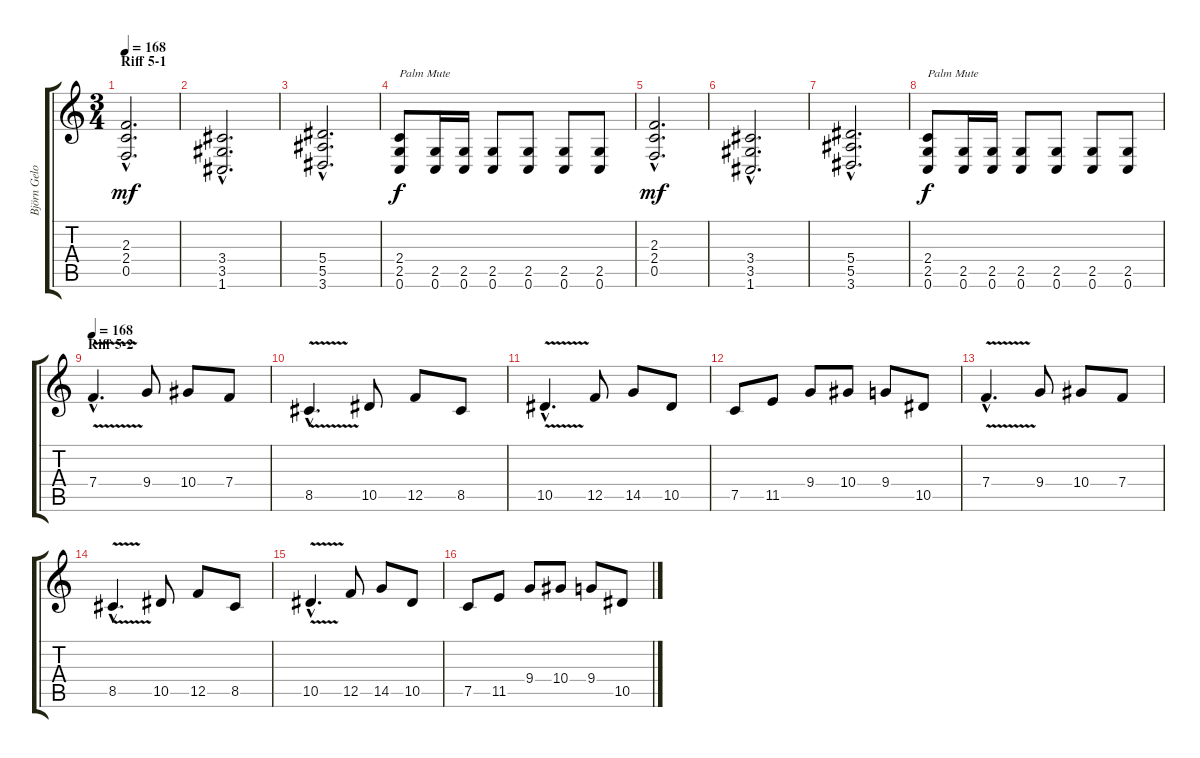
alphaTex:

\track ("Björn Gelotte" "Björn Gelo") {instrument distortionguitar}
\staff {score tabs}
\tuning (C4 G3 Eb3 Bb2 F2 C2) {hide}
\ts (3 4)
\section ("" "Riff 5-1")
\tempo 168
\clef g2
\ks c
(2.3{hac} 2.4{hac} 0.5{hac}).2{d dy mf} |
(3.4{hac} 3.5{hac} 1.6{hac}).2{d} |
(5.4{hac} 5.5{hac} 3.6{hac}).2{d} |
(2.4 2.5 0.6).8{txt "Palm Mute" dy f} (2.5 0.6).16 (2.5 0.6).16 (2.5 0.6).8 (2.5 0.6).8 (2.5 0.6).8 (2.5 0.6).8 |
(2.3{hac} 2.4{hac} 0.5{hac}).2{d dy mf} |
(3.4{hac} 3.5{hac} 1.6{hac}).2{d} |
(5.4{hac} 5.5{hac} 3.6{hac}).2{d} |
(2.4 2.5 0.6).8{txt "Palm Mute" dy f} (2.5 0.6).16 (2.5 0.6).16 (2.5 0.6).8 (2.5 0.6).8 (2.5 0.6).8 (2.5 0.6).8 |
\section ("" "Riff 5-2")
\tempo 168
7.4{v hac}.4{d} 9.4.8 10.4.8 7.4.8 |
8.5{v hac}.4{d} 10.5.8 12.5.8 8.5.8 |
10.5{v hac}.4{d} 12.5.8 14.5.8 10.5.8 |
7.5.8 11.5.8 9.4.8 10.4.8 9.4.8 10.5.8 |
7.4{v hac}.4{d} 9.4.8 10.4.8 7.4.8 |
8.5{v hac}.4{d} 10.5.8 12.5.8 8.5.8 |
10.5{v hac}.4{d} 12.5.8 14.5.8 10.5.8 |
7.5.8 11.5.8 9.4.8 10.4.8 9.4.8 10.5.8
